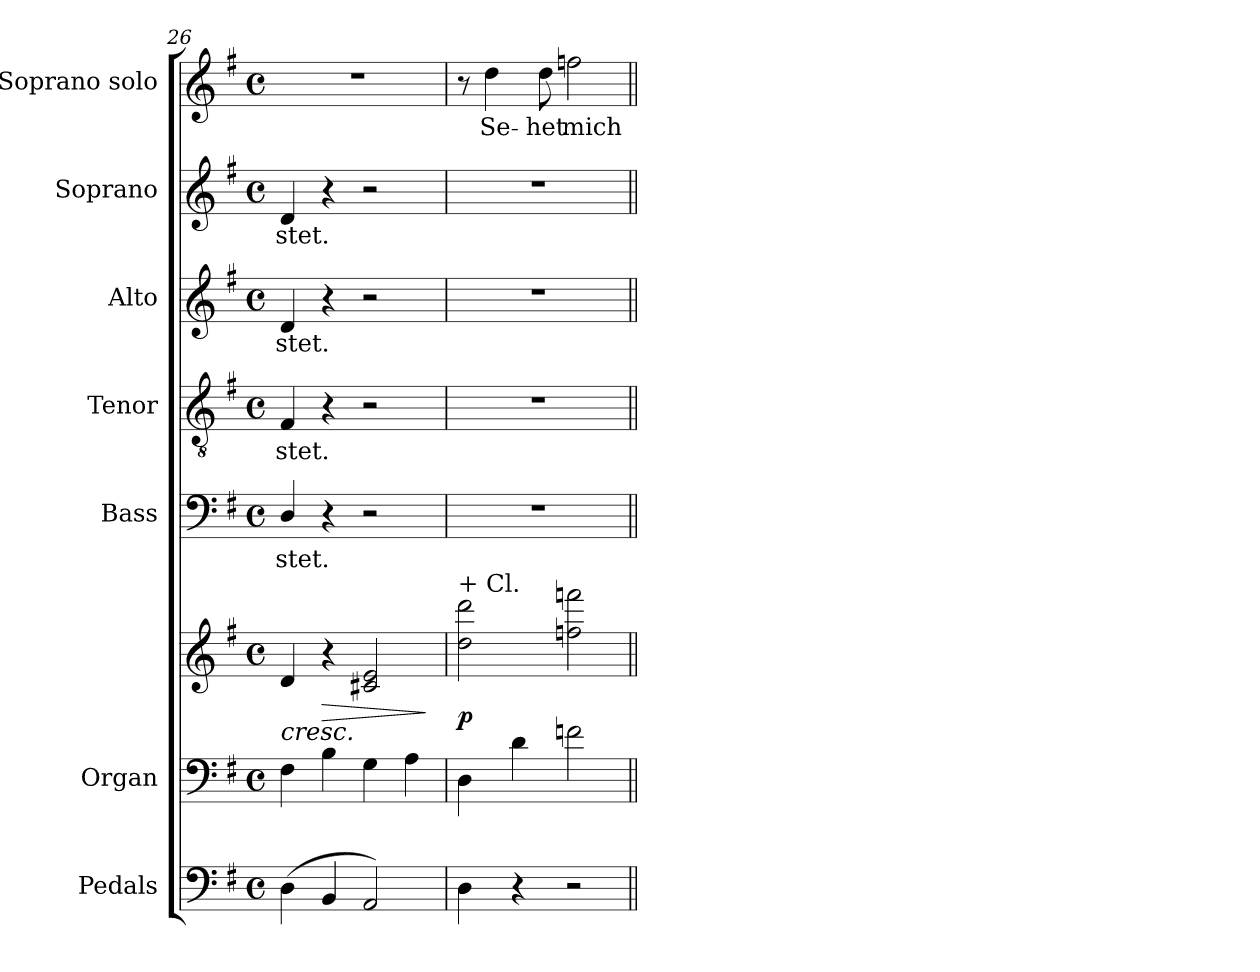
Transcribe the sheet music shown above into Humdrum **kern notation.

**kern	**kern	**kern	**dynam	**kern	**text	**kern	**text	**kern	**text	**kern	**text	**kern	**text
*part7	*part6	*part6	*part6	*part5	*part5	*part4	*part4	*part3	*part3	*part2	*part2	*part1	*part1
*staff8	*staff7	*staff6	*staff6/7	*staff5	*staff5	*staff4	*staff4	*staff3	*staff3	*staff2	*staff2	*staff1	*staff1
*I"Pedals	*I"Organ	*	*	*I"Bass	*	*I"Tenor	*	*I"Alto	*	*I"Soprano	*	*I"Soprano solo	*
*I'Ped.	*I'Org.	*	*	*I'B.	*	*I'T.	*	*I'A.	*	*I'S.	*	*I'S.	*
*clefF4	*clefF4	*clefG2	*	*clefF4	*	*clefGv2	*	*clefG2	*	*clefG2	*	*clefG2	*
*	*	*	*	*	*	*ITrd7c12	*	*	*	*	*	*	*
*k[f#]	*k[f#]	*k[f#]	*	*k[f#]	*	*k[f#]	*	*k[f#]	*	*k[f#]	*	*k[f#]	*
*G:	*G:	*G:	*	*G:	*	*G:	*	*G:	*	*G:	*	*G:	*
*M4/4	*M4/4	*M4/4	*	*M4/4	*	*M4/4	*	*M4/4	*	*M4/4	*	*M4/4	*
*met(c)	*met(c)	*met(c)	*	*met(c)	*	*met(c)	*	*met(c)	*	*met(c)	*	*met(c)	*
=26	=26	=26	=26	=26	=26	=26	=26	=26	=26	=26	=26	=26	=26
!	!	!	!LO:HP:b	!	!	!	!	!	!	!	!	!	!
!	!	!	!	!	!LO:LY:b:color=#000000	!	!	!	!	!	!	!	!
!	!	!	!	!	!	!	!LO:LY:b:color=#000000	!	!	!	!	!	!
!	!	!	!	!	!	!	!	!	!LO:LY:b:color=#000000	!	!	!	!
!	!	!	!	!	!	!	!	!	!	!	!LO:LY:b:color=#000000	!	!
(4Di\	4F#i\	4di/	<	4Di/	-stet.	4FF#i/	-stet.	4di/	-stet.	4di/	-stet.	1r	.
!	!	!	!LO:HP:b	!	!	!	!	!	!	!	!	!	!
4BBi/	4Bi\	4r	>	4r	.	4r	.	4r	.	4r	.	.	.
2AAi/)	4Gi\	2c#Xi/ 2ei	[	2r	.	2r	.	2r	.	2r	.	.	.
.	4Ai\	.	.	.	.	.	.	.	.	.	.	.	.
.	.	.	]	.	.	.	.	.	.	.	.	.	.
=27	=27	=27	=27	=27	=27	=27	=27	=27	=27	=27	=27	=27	=27
!	!	!LO:TX:a:t=+ Cl.	!	!	!	!	!	!	!	!	!	!	!
4Di\	4Di\	2ddi\ 2dddi	p	1r	.	1r	.	1r	.	1r	.	8r	.
!	!	!	!	!	!	!	!	!	!	!	!	!	!LO:LY:b:color=#000000
.	.	.	.	.	.	.	.	.	.	.	.	4ddi\	Se-
4r	4di\	.	.	.	.	.	.	.	.	.	.	.	.
!	!	!	!	!	!	!	!	!	!	!	!	!	!LO:LY:b:color=#000000
.	.	.	.	.	.	.	.	.	.	.	.	8ddi\	-het
!	!	!	!	!	!	!	!	!	!	!	!	!	!LO:LY:b:color=#000000
2r	2fni\	2ffni\ 2fffni	.	.	.	.	.	.	.	.	.	2ffni\	mich
=||	=||	=||	=||	=||	=||	=||	=||	=||	=||	=||	=||	=||	=||
*-	*-	*-	*-	*-	*-	*-	*-	*-	*-	*-	*-	*-	*-
